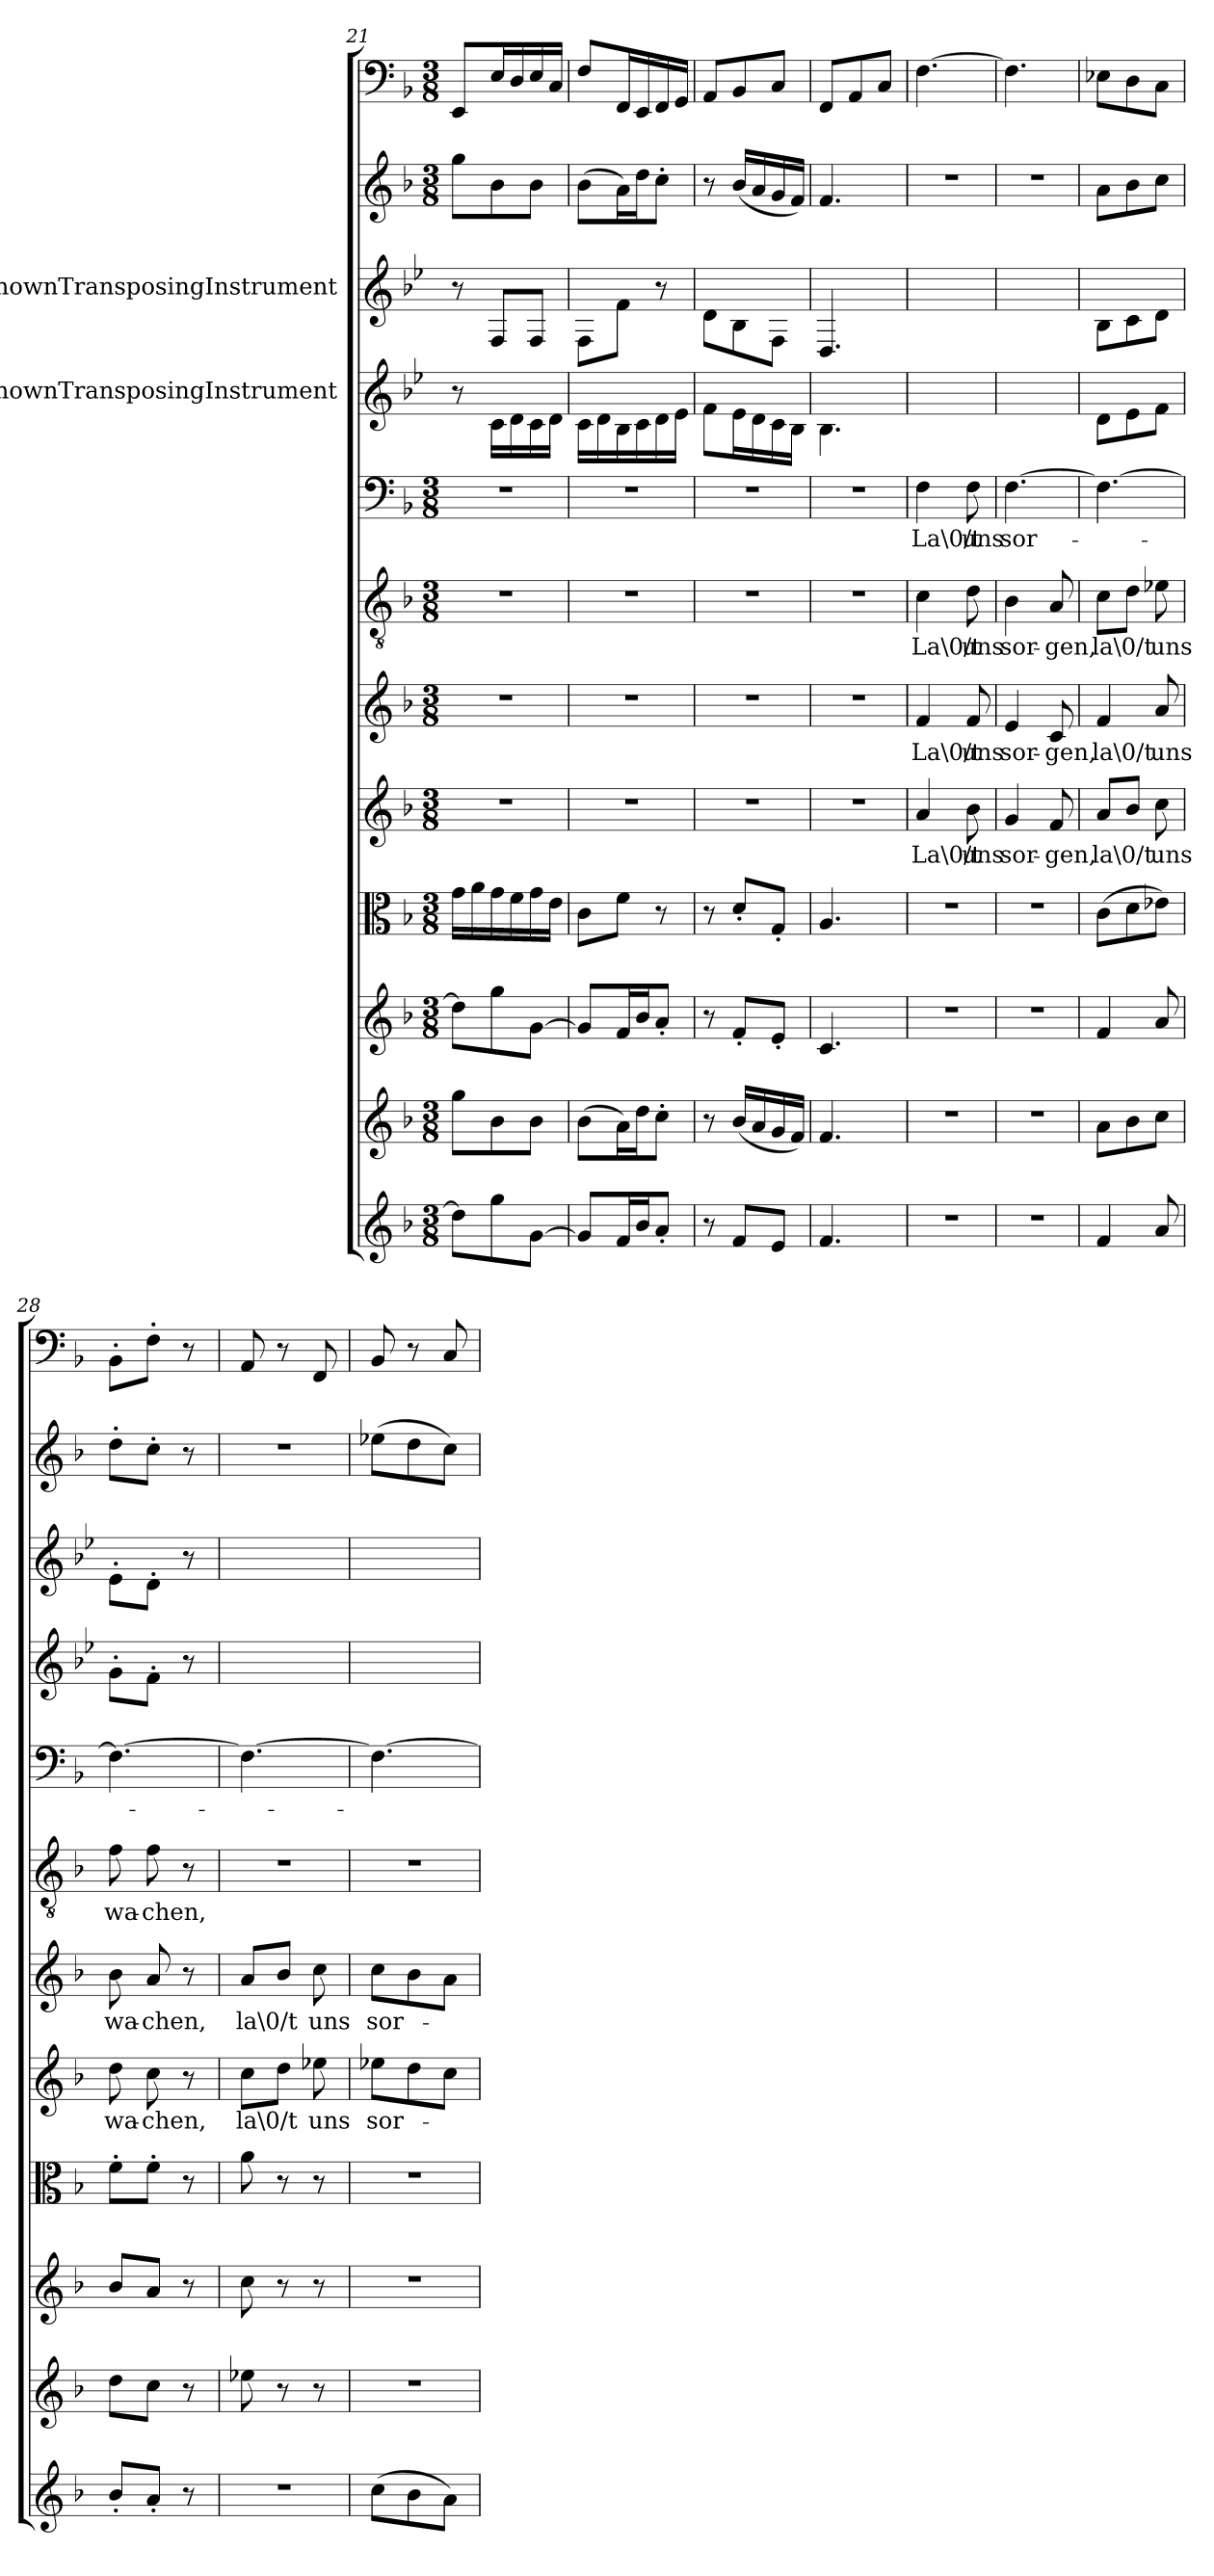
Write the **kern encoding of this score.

**kern	**kern	**kern	**kern	**kern	**text	**kern	**text	**kern	**text	**kern	**text	**kern	**kern	**kern	**kern
*part12	*part11	*part10	*part9	*part8	*part8	*part7	*part7	*part6	*part6	*part5	*part5	*part4	*part3	*part2	*part1
*staff12	*staff11	*staff10	*staff9	*staff8	*staff8	*staff7	*staff7	*staff6	*staff6	*staff5	*staff5	*staff4	*staff3	*staff2	*staff1
*	*	*	*	*	*	*	*	*	*	*	*	*I"UnknownTransposingInstrument	*I"UnknownTransposingInstrument	*	*
*clefG2	*clefG2	*clefG2	*clefC3	*clefG2	*	*clefG2	*	*clefGv2	*	*clefF4	*	*clefG2	*clefG2	*clefG2	*clefF4
*	*	*	*	*	*	*	*	*	*	*	*	*ITrd-4c-7	*ITrd-4c-7	*	*
*k[b-]	*k[b-]	*k[b-]	*k[b-]	*k[b-]	*	*k[b-]	*	*k[b-]	*	*k[b-]	*	*k[b-]	*k[b-]	*k[b-]	*k[b-]
*F:	*F:	*F:	*F:	*F:	*	*F:	*	*F:	*	*F:	*	*	*	*F:	*F:
*M3/8	*M3/8	*M3/8	*M3/8	*M3/8	*	*M3/8	*	*M3/8	*	*M3/8	*	*	*	*M3/8	*M3/8
=21	=21	=21	=21	=21	=21	=21	=21	=21	=21	=21	=21	=21	=21	=21	=21
8dd\L]	8gg\L	8dd\L]	16g\LL	4.r	.	4.r	.	4.r	.	4.r	.	8r	8r	8gg\L	8EE/L
.	.	.	16a\	.	.	.	.	.	.	.	.	.	.	.	.
8gg\	8b-\	8gg\	16g\	.	.	.	.	.	.	.	.	16g\LL	8c/L	8b-\	16E/L
.	.	.	16f\	.	.	.	.	.	.	.	.	16a\	.	.	16D/
[8g\J	8b-\J	[8g\J	16g\	.	.	.	.	.	.	.	.	16g\	8c/J	8b-\J	16E/
.	.	.	16e\JJ	.	.	.	.	.	.	.	.	16a\JJ	.	.	16C/JJ
=22	=22	=22	=22	=22	=22	=22	=22	=22	=22	=22	=22	=22	=22	=22	=22
8g/L]	(8b-\L	8g/L]	8c\L	4.r	.	4.r	.	4.r	.	4.r	.	16g\LL	8c\L	(8b-\L	8F/L
.	.	.	.	.	.	.	.	.	.	.	.	16a\	.	.	.
16f/L	16a\L)	16f/L	8f\J	.	.	.	.	.	.	.	.	16f\	8cc\J	16a\L)	16FF/L
16b-/J	16dd\J	16b-/J	.	.	.	.	.	.	.	.	.	16g\	.	16dd\J	16EE/
8a'/J	8cc'\J	8a'/J	8r	.	.	.	.	.	.	.	.	16a\	8r	8cc'\J	16FF/
.	.	.	.	.	.	.	.	.	.	.	.	16b-\JJ	.	.	16GG/JJ
=23	=23	=23	=23	=23	=23	=23	=23	=23	=23	=23	=23	=23	=23	=23	=23
8r	8r	8r	8r	4.r	.	4.r	.	4.r	.	4.r	.	8cc\L	8a\L	8r	8AA/L
8f/L	(16b-/LL	8f'/L	8d'/L	.	.	.	.	.	.	.	.	16b-\L	8f\	(16b-/LL	8BB-/
.	16a/	.	.	.	.	.	.	.	.	.	.	16a\	.	16a/	.
8e/J	16g/	8e'/J	8G'/J	.	.	.	.	.	.	.	.	16g\	8c\J	16g/	8C/J
.	16f/JJ)	.	.	.	.	.	.	.	.	.	.	16f\JJ	.	16f/JJ)	.
=24	=24	=24	=24	=24	=24	=24	=24	=24	=24	=24	=24	=24	=24	=24	=24
4.f/	4.f/	4.c/	4.A/	4.r	.	4.r	.	4.r	.	4.r	.	4.f\	4.A/	4.f/	8FF/L
.	.	.	.	.	.	.	.	.	.	.	.	.	.	.	8AA/
.	.	.	.	.	.	.	.	.	.	.	.	.	.	.	8C/J
=25	=25	=25	=25	=25	=25	=25	=25	=25	=25	=25	=25	=25	=25	=25	=25
4.r	4.r	4.r	4.r	4a/	La\0/t	4f/	La\0/t	4c\	La\0/t	4F\	La\0/t	4.r	4.r	4.r	[4.F\
.	.	.	.	8b-\	uns	8f/	uns	8d\	uns	8F\	uns	.	.	.	.
=26	=26	=26	=26	=26	=26	=26	=26	=26	=26	=26	=26	=26	=26	=26	=26
4.r	4.r	4.r	4.r	4g/	sor-	4e/	sor-	4B-\	sor-	[4.F\	sor-	4.r	4.r	4.r	4.F\]
.	.	.	.	8f/	-gen,	8c/	-gen,	8A/	-gen,	.	.	.	.	.	.
=27	=27	=27	=27	=27	=27	=27	=27	=27	=27	=27	=27	=27	=27	=27	=27
4f/	8a\L	4f/	(8c\L	8a/L	la\0/t	4f/	la\0/t	8c\L	la\0/t	4.F\_	.	8a\L	8f\L	8a\L	8E-X\L
.	8b-\	.	8d\	8b-/J	.	.	.	8d\J	.	.	.	8b-\	8g\	8b-\	8D\
8a/	8cc\J	8a/	8e-X\J)	8cc\	uns	8a/	uns	8e-X\	uns	.	.	8cc\J	8a\J	8cc\J	8C\J
=28	=28	=28	=28	=28	=28	=28	=28	=28	=28	=28	=28	=28	=28	=28	=28
8b-'/L	8dd\L	8b-/L	8f'\L	8dd\	wa-	8b-\	wa-	8f\	wa-	4.F\_	.	8dd'\L	8b-'\L	8dd'\L	8BB-'\L
8a'/J	8cc\J	8a/J	8f'\J	8cc\	-chen,	8a/	-chen,	8f\	-chen,	.	.	8cc'\J	8a'\J	8cc'\J	8F'\J
8r	8r	8r	8r	8r	.	8r	.	8r	.	.	.	8r	8r	8r	8r
=29	=29	=29	=29	=29	=29	=29	=29	=29	=29	=29	=29	=29	=29	=29	=29
4.r	8ee-X\	8cc\	8a\	8cc\L	la\0/t	8a/L	la\0/t	4.r	.	4.F\_	.	4.r	4.r	4.r	8AA/
.	8r	8r	8r	8dd\J	.	8b-/J	.	.	.	.	.	.	.	.	8r
.	8r	8r	8r	8ee-X\	uns	8cc\	uns	.	.	.	.	.	.	.	8FF/
=30	=30	=30	=30	=30	=30	=30	=30	=30	=30	=30	=30	=30	=30	=30	=30
(8cc\L	4.r	4.r	4.r	8ee-X\L	sor-	8cc\L	sor-	4.r	.	4.F\_	.	4.r	4.r	(8ee-X\L	8BB-/
8b-\	.	.	.	8dd\	.	8b-\	.	.	.	.	.	.	.	8dd\	8r
8a\J)	.	.	.	8cc\J	.	8a\J	.	.	.	.	.	.	.	8cc\J)	8C/
=	=	=	=	=	=	=	=	=	=	=	=	=	=	=	=
*-	*-	*-	*-	*-	*-	*-	*-	*-	*-	*-	*-	*-	*-	*-	*-
